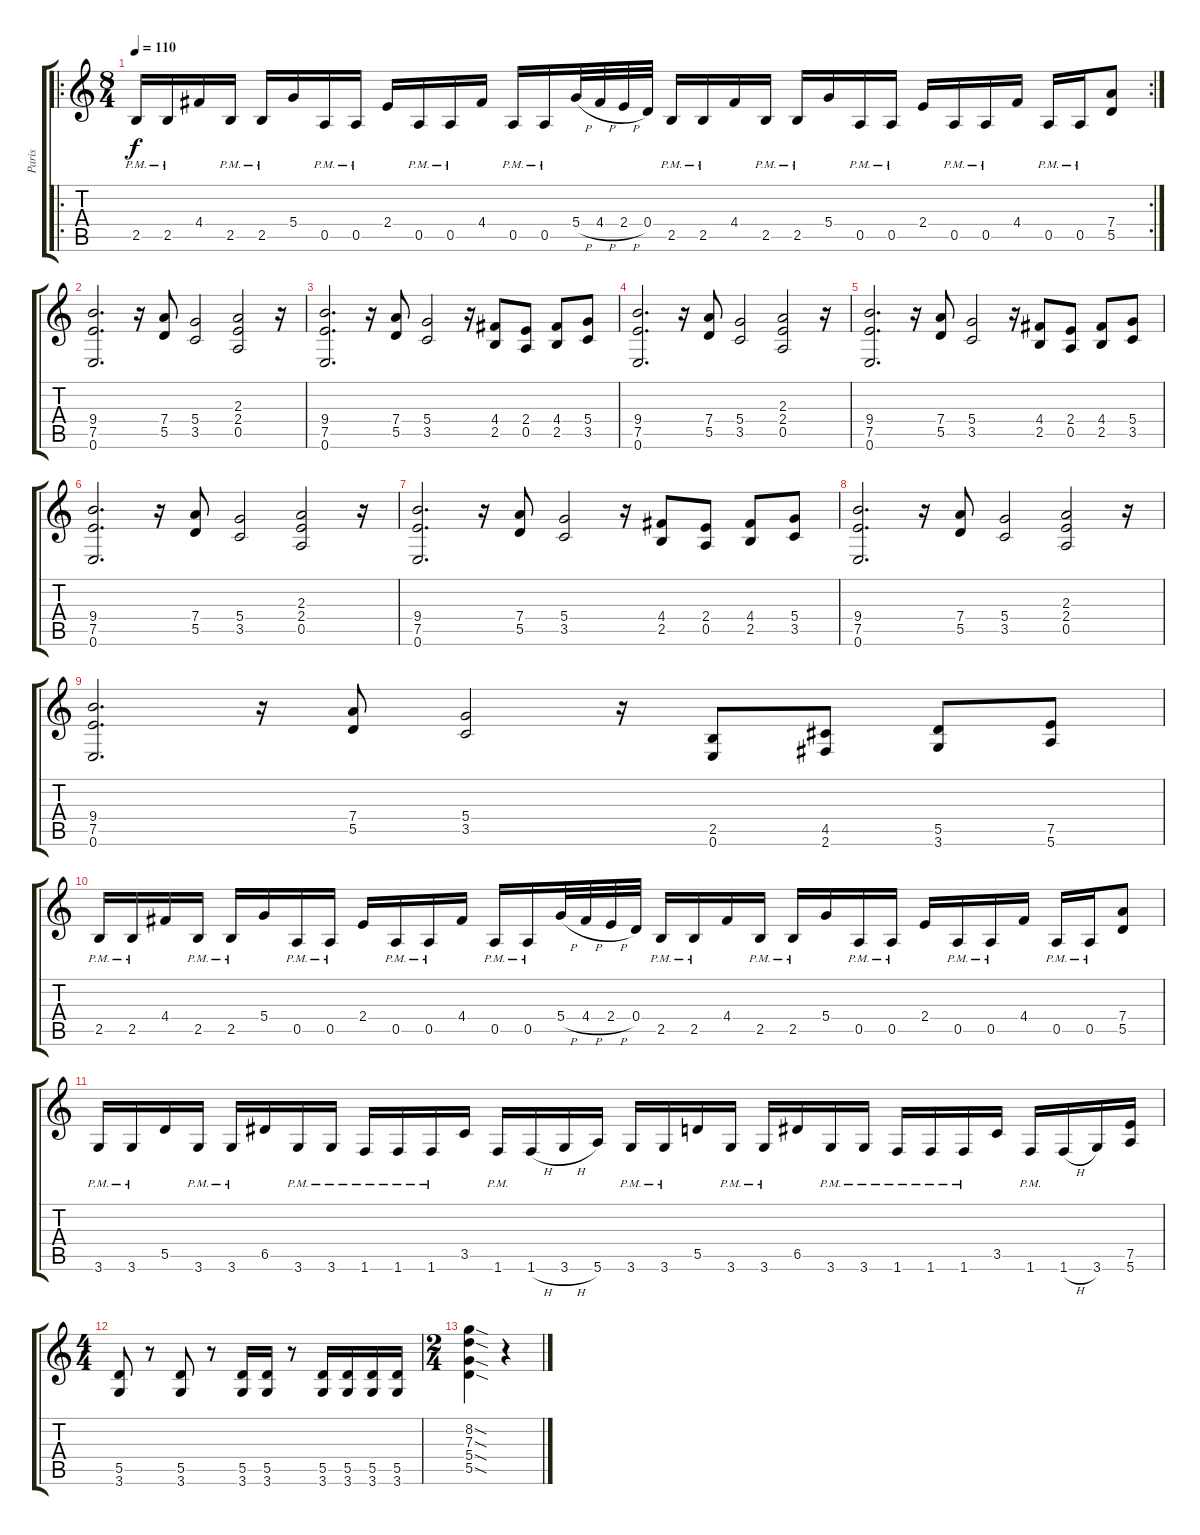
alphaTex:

\track ("Paris" "Paris") {instrument overdrivenguitar}
\staff {score tabs}
\tuning (E4 B3 G3 D3 A2 E2) {hide}
\ro
\rc 2
\ts (8 4)
\tempo 110
\clef g2
\ks c
2.5{pm}.16{dy f} 2.5{pm}.16 4.4.16 2.5{pm}.16 2.5{pm}.16 5.4.16 0.5{pm}.16 0.5{pm}.16 2.4.16 0.5{pm}.16 0.5{pm}.16 4.4.16 0.5{pm}.16 0.5{pm}.16 5.4{h}.32 4.4{h}.32 2.4{h}.32 0.4.32 2.5{pm}.16 2.5{pm}.16 4.4.16 2.5{pm}.16 2.5{pm}.16 5.4.16 0.5{pm}.16 0.5{pm}.16 2.4.16 0.5{pm}.16 0.5{pm}.16 4.4.16 0.5{pm}.16 0.5{pm}.16 (7.4 5.5).8 |
(9.4 7.5 0.6).2{d} r.16 (7.4 5.5).8 (5.4 3.5).2 (2.3 2.4 0.5).2 r.16 |
(9.4 7.5 0.6).2{d} r.16 (7.4 5.5).8 (5.4 3.5).2 r.16 (4.4 2.5).8 (2.4 0.5).8 (4.4 2.5).8 (5.4 3.5).8 |
(9.4 7.5 0.6).2{d} r.16 (7.4 5.5).8 (5.4 3.5).2 (2.3 2.4 0.5).2 r.16 |
(9.4 7.5 0.6).2{d} r.16 (7.4 5.5).8 (5.4 3.5).2 r.16 (4.4 2.5).8 (2.4 0.5).8 (4.4 2.5).8 (5.4 3.5).8 |
(9.4 7.5 0.6).2{d} r.16 (7.4 5.5).8 (5.4 3.5).2 (2.3 2.4 0.5).2 r.16 |
(9.4 7.5 0.6).2{d} r.16 (7.4 5.5).8 (5.4 3.5).2 r.16 (4.4 2.5).8 (2.4 0.5).8 (4.4 2.5).8 (5.4 3.5).8 |
(9.4 7.5 0.6).2{d} r.16 (7.4 5.5).8 (5.4 3.5).2 (2.3 2.4 0.5).2 r.16 |
(9.4 7.5 0.6).2{d} r.16 (7.4 5.5).8 (5.4 3.5).2 r.16 (2.5 0.6).8 (4.5 2.6).8 (5.5 3.6).8 (7.5 5.6).8 |
2.5{pm}.16 2.5{pm}.16 4.4.16 2.5{pm}.16 2.5{pm}.16 5.4.16 0.5{pm}.16 0.5{pm}.16 2.4.16 0.5{pm}.16 0.5{pm}.16 4.4.16 0.5{pm}.16 0.5{pm}.16 5.4{h}.32 4.4{h}.32 2.4{h}.32 0.4.32 2.5{pm}.16 2.5{pm}.16 4.4.16 2.5{pm}.16 2.5{pm}.16 5.4.16 0.5{pm}.16 0.5{pm}.16 2.4.16 0.5{pm}.16 0.5{pm}.16 4.4.16 0.5{pm}.16 0.5{pm}.16 (7.4 5.5).8 |
3.6{pm}.16 3.6{pm}.16 5.5.16 3.6{pm}.16 3.6{pm}.16 6.5.16 3.6{pm}.16 3.6{pm}.16 1.6{pm}.16 1.6{pm}.16 1.6{pm}.16 3.5.16 1.6{pm}.16 1.6{h}.16 3.6{h}.16 5.6.16 3.6{pm}.16 3.6{pm}.16 5.5.16 3.6{pm}.16 3.6{pm}.16 6.5.16 3.6{pm}.16 3.6{pm}.16 1.6{pm}.16 1.6{pm}.16 1.6{pm}.16 3.5.16 1.6{pm}.16 1.6{h}.16 3.6.16 (7.5 5.6).16 |
\ts (4 4)
(5.5 3.6).8 r.8 (5.5 3.6).8 r.8 (5.5 3.6).16 (5.5 3.6).16 r.8 (5.5 3.6).16 (5.5 3.6).16 (5.5 3.6).16 (5.5 3.6).16 |
\ts (2 4)
(8.2{sod} 7.3{sod} 5.4{sod} 5.5{sod}).4 r.4
